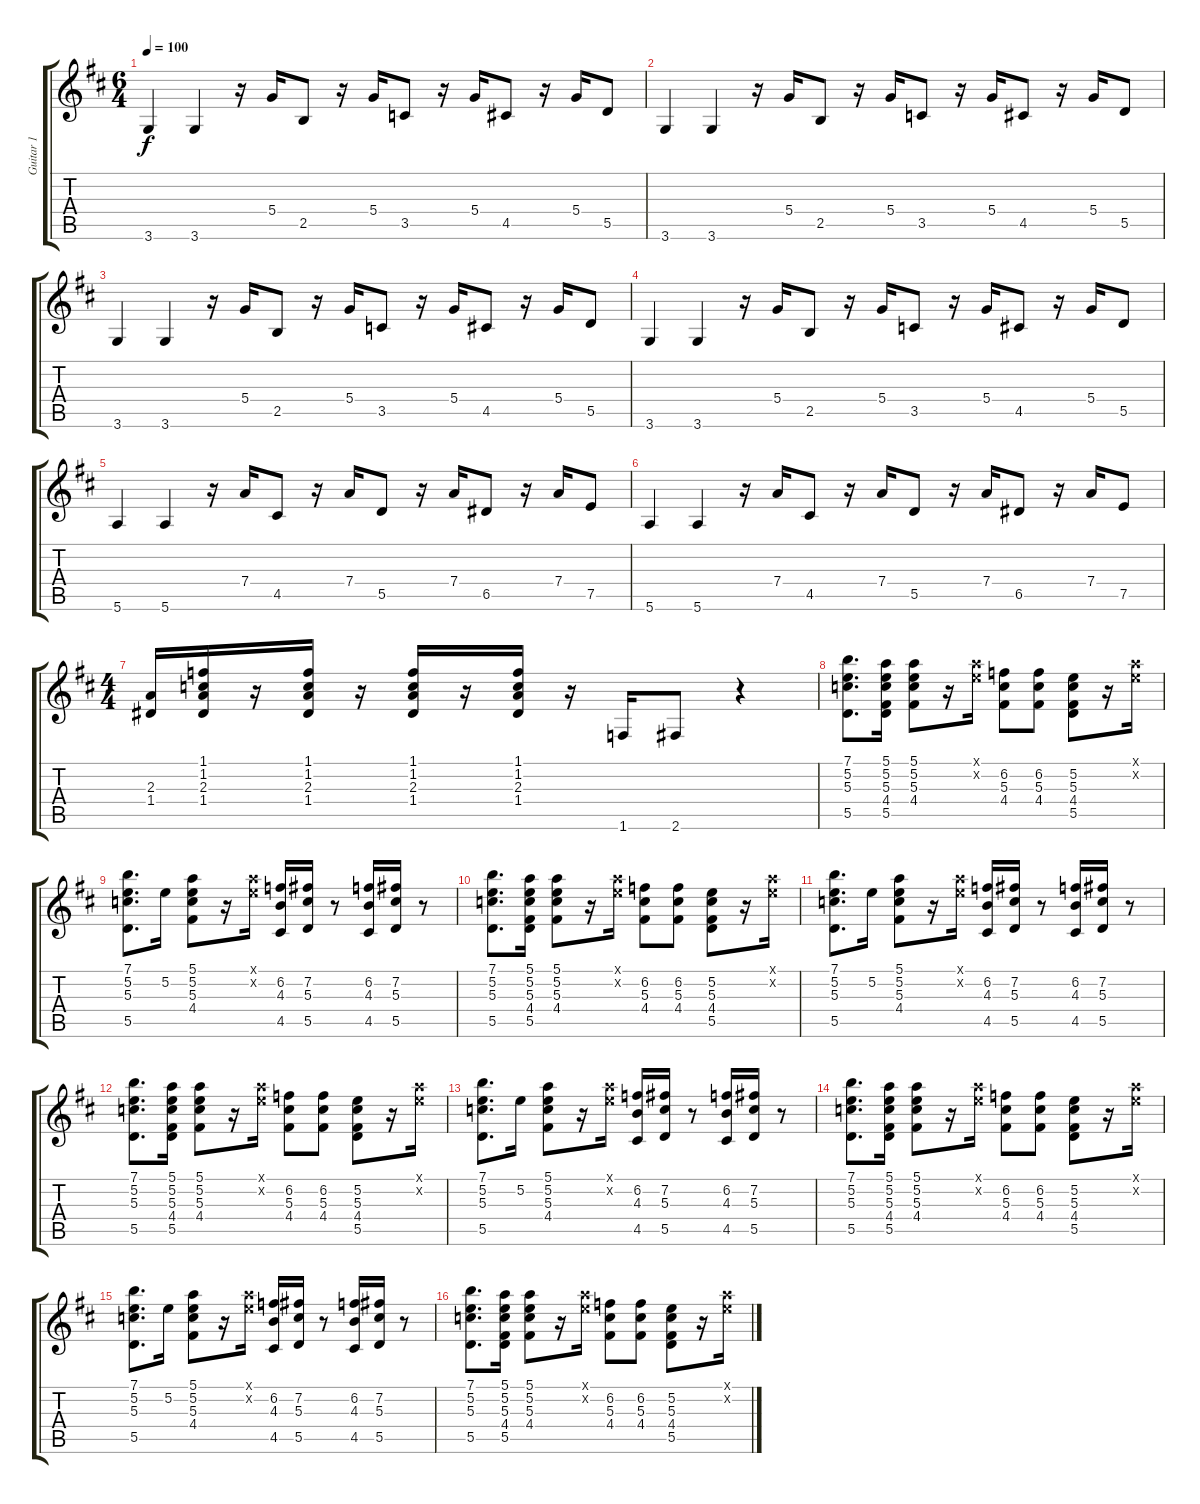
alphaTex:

\track ("Guitar 1" "Guitar 1") {instrument electricguitarclean}
\staff {score tabs}
\tuning (E4 B3 G3 D3 A2 E2) {hide}
\ts (6 4)
\tempo 100
\clef g2
\ks d
3.6.4{dy f} 3.6.4 r.16 5.4.16 2.5.8 r.16 5.4.16 3.5.8 r.16 5.4.16 4.5.8 r.16 5.4.16 5.5.8 |
3.6.4 3.6.4 r.16 5.4.16 2.5.8 r.16 5.4.16 3.5.8 r.16 5.4.16 4.5.8 r.16 5.4.16 5.5.8 |
3.6.4 3.6.4 r.16 5.4.16 2.5.8 r.16 5.4.16 3.5.8 r.16 5.4.16 4.5.8 r.16 5.4.16 5.5.8 |
3.6.4 3.6.4 r.16 5.4.16 2.5.8 r.16 5.4.16 3.5.8 r.16 5.4.16 4.5.8 r.16 5.4.16 5.5.8 |
5.6.4 5.6.4 r.16 7.4.16 4.5.8 r.16 7.4.16 5.5.8 r.16 7.4.16 6.5.8 r.16 7.4.16 7.5.8 |
5.6.4 5.6.4 r.16 7.4.16 4.5.8 r.16 7.4.16 5.5.8 r.16 7.4.16 6.5.8 r.16 7.4.16 7.5.8 |
\ts (4 4)
(2.3 1.4).16 (1.1 1.2 2.3 1.4).16 r.16 (1.1 1.2 2.3 1.4).16 r.16 (1.1 1.2 2.3 1.4).16 r.16 (1.1 1.2 2.3 1.4).16 r.16 1.6.16 2.6.8 r.4 |
(7.1 5.2 5.3 5.5).8{d} (5.1 5.2 5.3 4.4 5.5).16 (5.1 5.2 5.3 4.4).8 r.16 (5.1{x} 5.2{x}).16 (6.2 5.3 4.4).8 (6.2 5.3 4.4).8 (5.2 5.3 4.4 5.5).8 r.16 (5.1{x} 5.2{x}).16 |
(7.1 5.2 5.3 5.5).8{d} 5.2.16 (5.1 5.2 5.3 4.4).8 r.16 (5.1{x} 5.2{x}).16 (6.2 4.3 4.5).16 (7.2 5.3 5.5).16 r.8 (6.2 4.3 4.5).16 (7.2 5.3 5.5).16 r.8 |
(7.1 5.2 5.3 5.5).8{d} (5.1 5.2 5.3 4.4 5.5).16 (5.1 5.2 5.3 4.4).8 r.16 (5.1{x} 5.2{x}).16 (6.2 5.3 4.4).8 (6.2 5.3 4.4).8 (5.2 5.3 4.4 5.5).8 r.16 (5.1{x} 5.2{x}).16 |
(7.1 5.2 5.3 5.5).8{d} 5.2.16 (5.1 5.2 5.3 4.4).8 r.16 (5.1{x} 5.2{x}).16 (6.2 4.3 4.5).16 (7.2 5.3 5.5).16 r.8 (6.2 4.3 4.5).16 (7.2 5.3 5.5).16 r.8 |
(7.1 5.2 5.3 5.5).8{d} (5.1 5.2 5.3 4.4 5.5).16 (5.1 5.2 5.3 4.4).8 r.16 (5.1{x} 5.2{x}).16 (6.2 5.3 4.4).8 (6.2 5.3 4.4).8 (5.2 5.3 4.4 5.5).8 r.16 (5.1{x} 5.2{x}).16 |
(7.1 5.2 5.3 5.5).8{d} 5.2.16 (5.1 5.2 5.3 4.4).8 r.16 (5.1{x} 5.2{x}).16 (6.2 4.3 4.5).16 (7.2 5.3 5.5).16 r.8 (6.2 4.3 4.5).16 (7.2 5.3 5.5).16 r.8 |
(7.1 5.2 5.3 5.5).8{d} (5.1 5.2 5.3 4.4 5.5).16 (5.1 5.2 5.3 4.4).8 r.16 (5.1{x} 5.2{x}).16 (6.2 5.3 4.4).8 (6.2 5.3 4.4).8 (5.2 5.3 4.4 5.5).8 r.16 (5.1{x} 5.2{x}).16 |
(7.1 5.2 5.3 5.5).8{d} 5.2.16 (5.1 5.2 5.3 4.4).8 r.16 (5.1{x} 5.2{x}).16 (6.2 4.3 4.5).16 (7.2 5.3 5.5).16 r.8 (6.2 4.3 4.5).16 (7.2 5.3 5.5).16 r.8 |
(7.1 5.2 5.3 5.5).8{d} (5.1 5.2 5.3 4.4 5.5).16 (5.1 5.2 5.3 4.4).8 r.16 (5.1{x} 5.2{x}).16 (6.2 5.3 4.4).8 (6.2 5.3 4.4).8 (5.2 5.3 4.4 5.5).8 r.16 (5.1{x} 5.2{x}).16
